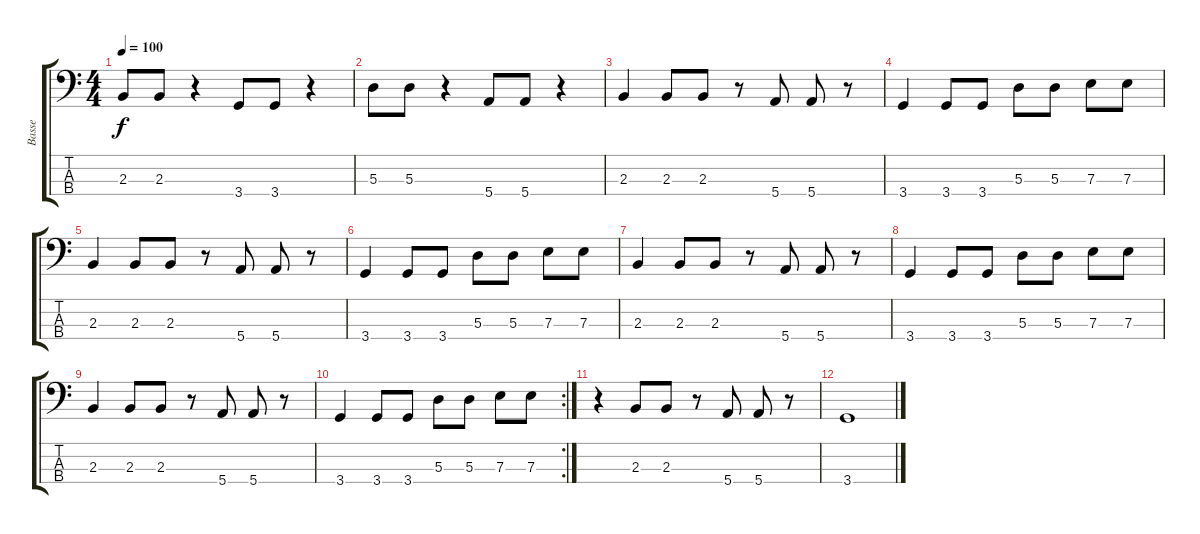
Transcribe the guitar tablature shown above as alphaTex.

\track ("Basse" "Basse") {instrument electricbasspick}
\staff {score tabs}
\tuning (G2 D2 A1 E1) {hide}
\ts (4 4)
\tempo 100
\clef f4
\ks c
2.3.8{dy f} 2.3.8 r.4 3.4.8 3.4.8 r.4 |
5.3.8 5.3.8 r.4 5.4.8 5.4.8 r.4 |
2.3.4 2.3.8 2.3.8 r.8 5.4.8 5.4.8 r.8 |
3.4.4 3.4.8 3.4.8 5.3.8 5.3.8 7.3.8 7.3.8 |
2.3.4 2.3.8 2.3.8 r.8 5.4.8 5.4.8 r.8 |
3.4.4 3.4.8 3.4.8 5.3.8 5.3.8 7.3.8 7.3.8 |
2.3.4 2.3.8 2.3.8 r.8 5.4.8 5.4.8 r.8 |
3.4.4 3.4.8 3.4.8 5.3.8 5.3.8 7.3.8 7.3.8 |
2.3.4 2.3.8 2.3.8 r.8 5.4.8 5.4.8 r.8 |
\rc 2
3.4.4 3.4.8 3.4.8 5.3.8 5.3.8 7.3.8 7.3.8 |
r.4 2.3.8 2.3.8 r.8 5.4.8 5.4.8 r.8 |
3.4.1
